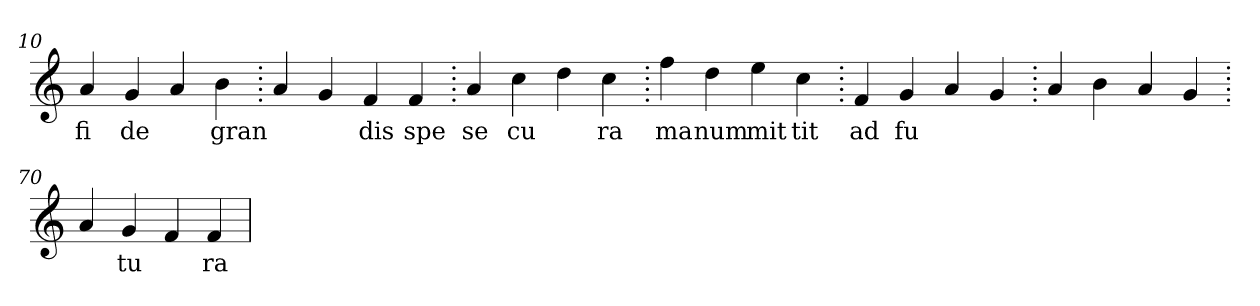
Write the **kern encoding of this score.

**kern	**text
*part1	*part1
*staff1	*staff1
*clefG2	*
=10.	=10.
4a	fi
4g	de
4a	.
4b	gran
=20.	=20.
4a	.
4g	.
4f	dis
4f	spe
=30.	=30.
4a	se
4cc	cu
4dd	.
4cc	ra
=40.	=40.
4ff	ma
4dd	num
4ee	mit
4cc	tit
=50.	=50.
4f	ad
4g	fu
4a	.
4g	.
=60.	=60.
4a	.
4b	.
4a	.
4g	.
=70.	=70.
4a	.
4g	tu
4f	.
4f	ra
=	=
*-	*-
